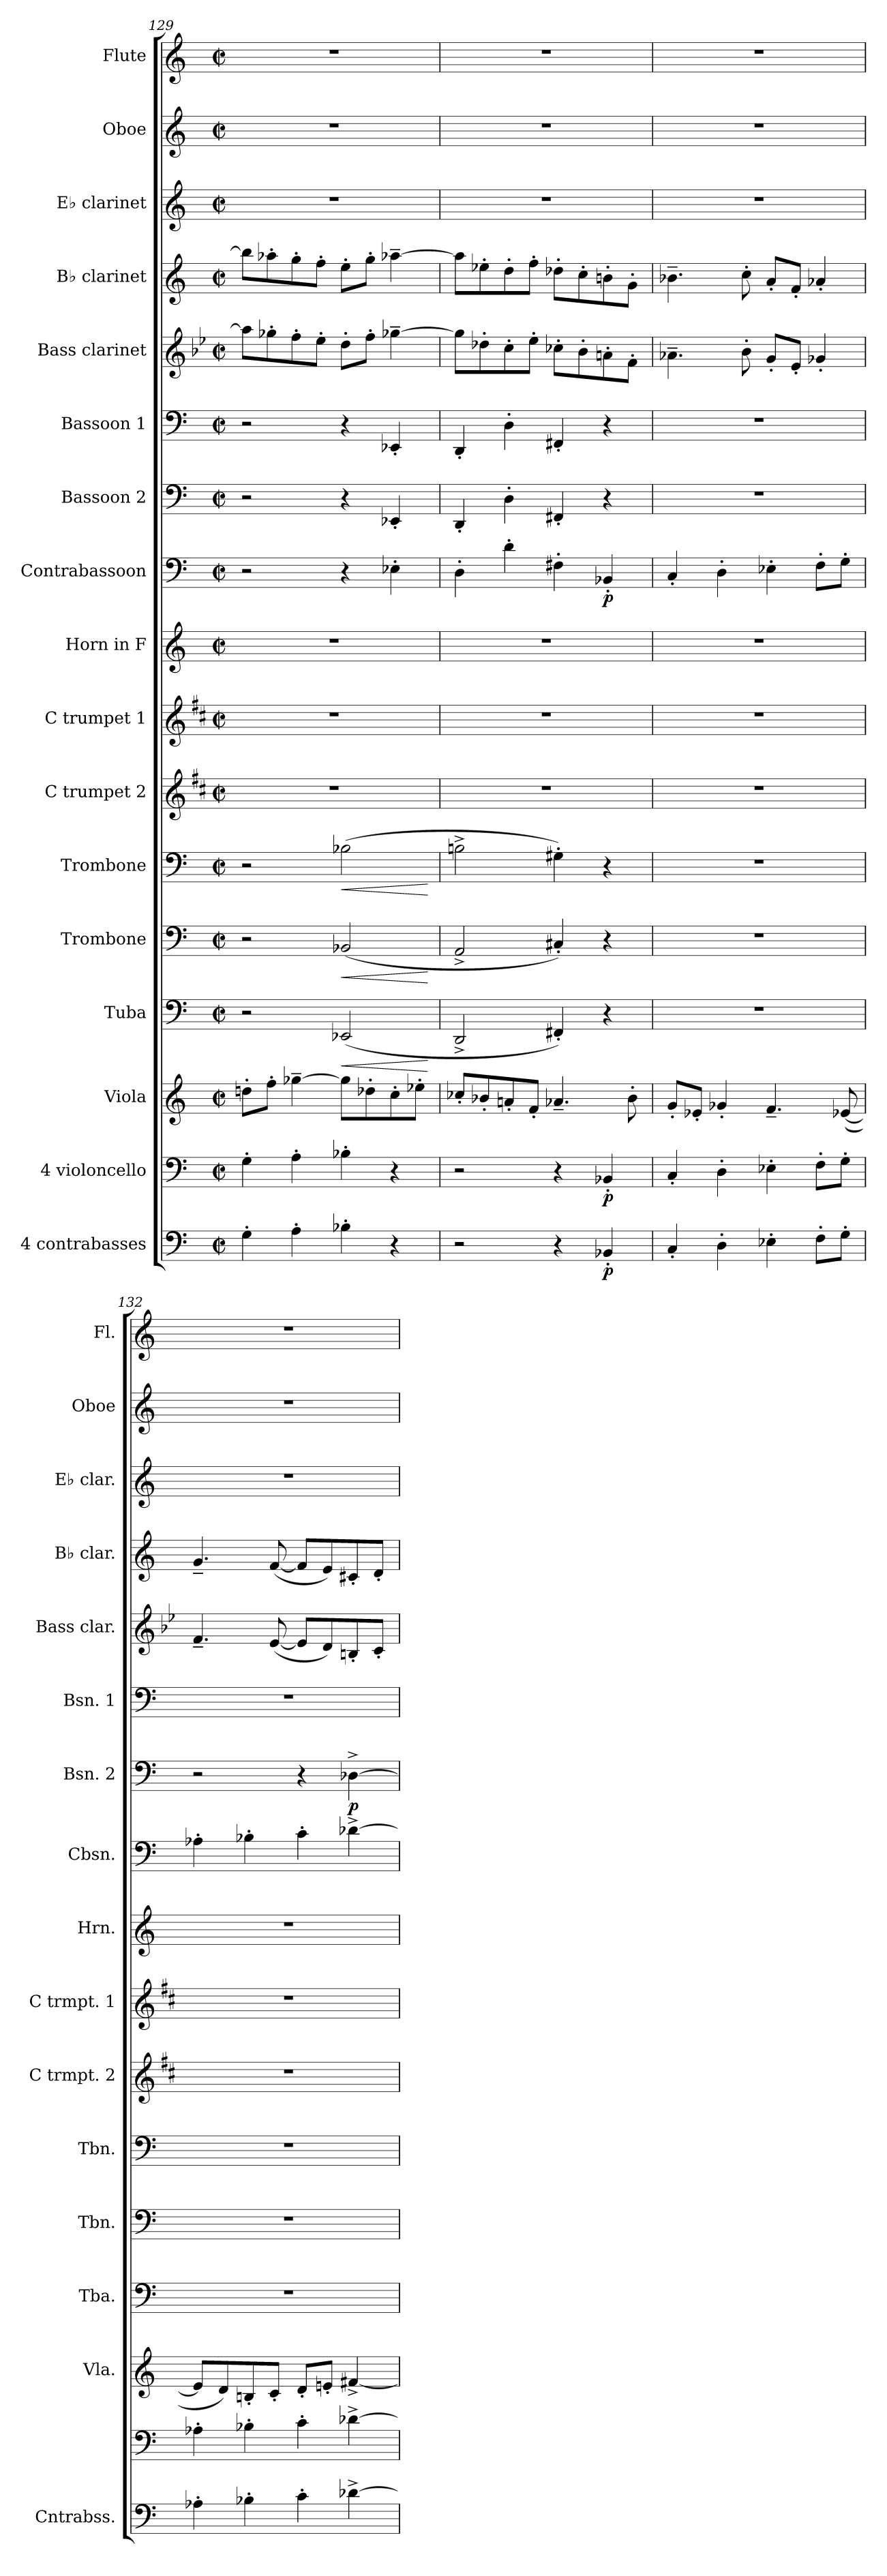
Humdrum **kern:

**kern	**dynam	**kern	**dynam	**kern	**kern	**dynam	**kern	**dynam	**kern	**dynam	**kern	**kern	**kern	**kern	**dynam	**kern	**dynam	**kern	**kern	**kern	**kern	**kern	**kern
*part17	*part17	*part16	*part16	*part15	*part14	*part14	*part13	*part13	*part12	*part12	*part11	*part10	*part9	*part8	*part8	*part7	*part7	*part6	*part5	*part4	*part3	*part2	*part1
*staff17	*staff17	*staff16	*staff16	*staff15	*staff14	*staff14	*staff13	*staff13	*staff12	*staff12	*staff11	*staff10	*staff9	*staff8	*staff8	*staff7	*staff7	*staff6	*staff5	*staff4	*staff3	*staff2	*staff1
*I"4 contrabasses	*	*I"4 violoncello	*	*I"Viola	*I"Tuba	*	*I"Trombone	*	*I"Trombone	*	*I"C trumpet 2	*I"C trumpet 1	*I"Horn in F	*I"Contrabassoon	*	*I"Bassoon 2	*	*I"Bassoon 1	*I"Bass clarinet	*I"B♭ clarinet	*I"E♭ clarinet	*I"Oboe	*I"Flute
*I'Cntrabss.	*	*	*	*I'Vla.	*I'Tba.	*	*I'Tbn.	*	*I'Tbn.	*	*I'C trmpt. 2	*I'C trmpt. 1	*I'Hrn.	*I'Cbsn.	*	*I'Bsn. 2	*	*I'Bsn. 1	*I'Bass clar.	*I'B♭ clar.	*I'E♭ clar.	*I'Oboe	*I'Fl.
!!LO:PB:g=z
*clefF4	*	*clefF4	*	*clefG2	*clefF4	*	*clefF4	*	*clefF4	*	*clefG2	*clefG2	*clefG2	*clefF4	*	*clefF4	*	*clefF4	*clefG2	*clefG2	*clefG2	*clefG2	*clefG2
*ITrd7c12	*	*	*	*	*	*	*	*	*	*	*ITrd1c2	*ITrd1c2	*ITrd4c7	*ITrd7c12	*	*	*	*	*ITrd8c14	*ITrd1c2	*ITrd-2c-3	*	*
*k[]	*	*k[]	*	*k[]	*k[]	*	*k[]	*	*k[]	*	*k[]	*k[]	*k[b-]	*k[]	*	*k[]	*	*k[]	*k[b-e-]	*k[b-e-]	*k[b-e-a-]	*k[]	*k[]
*M2/2	*	*M2/2	*	*M2/2	*M2/2	*	*M2/2	*	*M2/2	*	*M2/2	*M2/2	*M2/2	*M2/2	*	*M2/2	*	*M2/2	*M2/2	*M2/2	*M2/2	*M2/2	*M2/2
*met(c|)	*	*met(c|)	*	*met(c|)	*met(c|)	*	*met(c|)	*	*met(c|)	*	*met(c|)	*met(c|)	*met(c|)	*met(c|)	*	*met(c|)	*	*met(c|)	*met(c|)	*met(c|)	*met(c|)	*met(c|)	*met(c|)
=129	=129	=129	=129	=129	=129	=129	=129	=129	=129	=129	=129	=129	=129	=129	=129	=129	=129	=129	=129	=129	=129	=129	=129
4GG'\	.	4G'\	.	8ddn'\L	2r	.	2r	.	2r	.	1r	1r	1r	2r	.	2r	.	2r	8a-\L]	8aa-\L]	1r	1r	1r
.	.	.	.	8ff'\J	.	.	.	.	.	.	.	.	.	.	.	.	.	.	8g-X'\	8gg-X'\	.	.	.
4AA'\	.	4A'\	.	[4gg-X~\	.	.	.	.	.	.	.	.	.	.	.	.	.	.	8f'\	8ff'\	.	.	.
.	.	.	.	.	.	.	.	.	.	.	.	.	.	.	.	.	.	.	8e-'\J	8ee-'\J	.	.	.
!	!	!	!	!	!	!LO:HP:b	!	!LO:HP:b	!	!LO:HP:b	!	!	!	!	!	!	!	!	!	!	!	!	!
4BB-X'\	.	4B-X'\	.	8gg-\L]	(<2EE-X/	<	(<2BB-X/	<	(>2B-X\	<	.	.	.	4r	.	4r	.	4r	8d'\L	8dd'\L	.	.	.
.	.	.	.	8dd-X'\	.	.	.	.	.	.	.	.	.	.	.	.	.	.	8f'\J	8ff'\J	.	.	.
4r	.	4r	.	8cc'\	.	.	.	.	.	.	.	.	.	4EE-X'\	.	4EE-X'/	.	4EE-X'/	[4g-X~\	[4gg-X~\	.	.	.
.	.	.	.	8ee-X'\J	.	.	.	.	.	.	.	.	.	.	.	.	.	.	.	.	.	.	.
.	.	.	.	.	.	[	.	[	.	[	.	.	.	.	.	.	.	.	.	.	.	.	.
=130	=130	=130	=130	=130	=130	=130	=130	=130	=130	=130	=130	=130	=130	=130	=130	=130	=130	=130	=130	=130	=130	=130	=130
2r	.	2r	.	8cc-X'/L	2DD^/	.	2AA^/	.	2Bn^\	.	1r	1r	1r	4DD'\	.	4DD'/	.	4DD'/	8g-\L]	8gg-\L]	1r	1r	1r
.	.	.	.	8b-X'/	.	.	.	.	.	.	.	.	.	.	.	.	.	.	8d-X'\	8dd-X'\	.	.	.
.	.	.	.	8an'/	.	.	.	.	.	.	.	.	.	4D'\	.	4D'\	.	4D'\	8c'\	8cc'\	.	.	.
.	.	.	.	8f'/J	.	.	.	.	.	.	.	.	.	.	.	.	.	.	8e-'\J	8ee-'\J	.	.	.
4r	.	4r	.	4.a-X~/	4FF#X'/)	.	4C#X'/)	.	4G#X'\)	.	.	.	.	4FF#X'\	.	4FF#X'/	.	4FF#X'/	8c-X'\L	8cc-X'\L	.	.	.
.	.	.	.	.	.	.	.	.	.	.	.	.	.	.	.	.	.	.	8B-'\	8b-'\	.	.	.
!	!LO:DY:b	!	!LO:DY:b	!	!	!	!	!	!	!	!	!	!	!	!LO:DY:b	!	!	!	!	!	!	!	!
4BBB-X'/	p	4BB-X'/	p	.	4r	.	4r	.	4r	.	.	.	.	4BBB-X'/	p	4r	.	4r	8An'\	8an'\	.	.	.
.	.	.	.	8b-'\	.	.	.	.	.	.	.	.	.	.	.	.	.	.	8F'\J	8f'\J	.	.	.
=131	=131	=131	=131	=131	=131	=131	=131	=131	=131	=131	=131	=131	=131	=131	=131	=131	=131	=131	=131	=131	=131	=131	=131
4CC'/	.	4C'/	.	8g'/L	1r	.	1r	.	1r	.	1r	1r	1r	4CC'/	.	1r	.	1r	4.A-X~\	4.a-X~\	1r	1r	1r
.	.	.	.	8e-X'/J	.	.	.	.	.	.	.	.	.	.	.	.	.	.	.	.	.	.	.
4DD'\	.	4D'\	.	4g-X'/	.	.	.	.	.	.	.	.	.	4DD'\	.	.	.	.	.	.	.	.	.
.	.	.	.	.	.	.	.	.	.	.	.	.	.	.	.	.	.	.	8B-'\	8b-'\	.	.	.
4EE-X'\	.	4E-X'\	.	4.f~/	.	.	.	.	.	.	.	.	.	4EE-X'\	.	.	.	.	8G'/L	8g'/L	.	.	.
.	.	.	.	.	.	.	.	.	.	.	.	.	.	.	.	.	.	.	8E-'/J	8e-'/J	.	.	.
8FF'\L	.	8F'\L	.	.	.	.	.	.	.	.	.	.	.	8FF'\L	.	.	.	.	4G-X'/	4g-X'/	.	.	.
8GG'\J	.	8G'\J	.	(<[8e-X/	.	.	.	.	.	.	.	.	.	8GG'\J	.	.	.	.	.	.	.	.	.
=132	=132	=132	=132	=132	=132	=132	=132	=132	=132	=132	=132	=132	=132	=132	=132	=132	=132	=132	=132	=132	=132	=132	=132
4AA-X'\	.	4A-X'\	.	8e-/L]	1r	.	1r	.	1r	.	1r	1r	1r	4AA-X'\	.	2r	.	1r	4.F~/	4.f~/	1r	1r	1r
.	.	.	.	8d/)	.	.	.	.	.	.	.	.	.	.	.	.	.	.	.	.	.	.	.
4BB-X'\	.	4B-X'\	.	8Bn'/	.	.	.	.	.	.	.	.	.	4BB-X'\	.	.	.	.	.	.	.	.	.
.	.	.	.	8c'/J	.	.	.	.	.	.	.	.	.	.	.	.	.	.	(<[8E-/	(<[8e-/	.	.	.
4C'\	.	4c'\	.	8d'/L	.	.	.	.	.	.	.	.	.	4C'\	.	4r	.	.	8E-/L]	8e-/L]	.	.	.
.	.	.	.	8en'/J	.	.	.	.	.	.	.	.	.	.	.	.	.	.	8D/)	8d/)	.	.	.
!	!	!	!	!	!	!	!	!	!	!	!	!	!	!	!	!	!LO:DY:b	!	!	!	!	!	!
[4D-X^\	.	[4d-X^\	.	[4f#X^/	.	.	.	.	.	.	.	.	.	[4D-X^\	.	[4D-X^\	p	.	8BBn'/	8Bn'/	.	.	.
.	.	.	.	.	.	.	.	.	.	.	.	.	.	.	.	.	.	.	8C'/J	8c'/J	.	.	.
=	=	=	=	=	=	=	=	=	=	=	=	=	=	=	=	=	=	=	=	=	=	=	=
*-	*-	*-	*-	*-	*-	*-	*-	*-	*-	*-	*-	*-	*-	*-	*-	*-	*-	*-	*-	*-	*-	*-	*-
